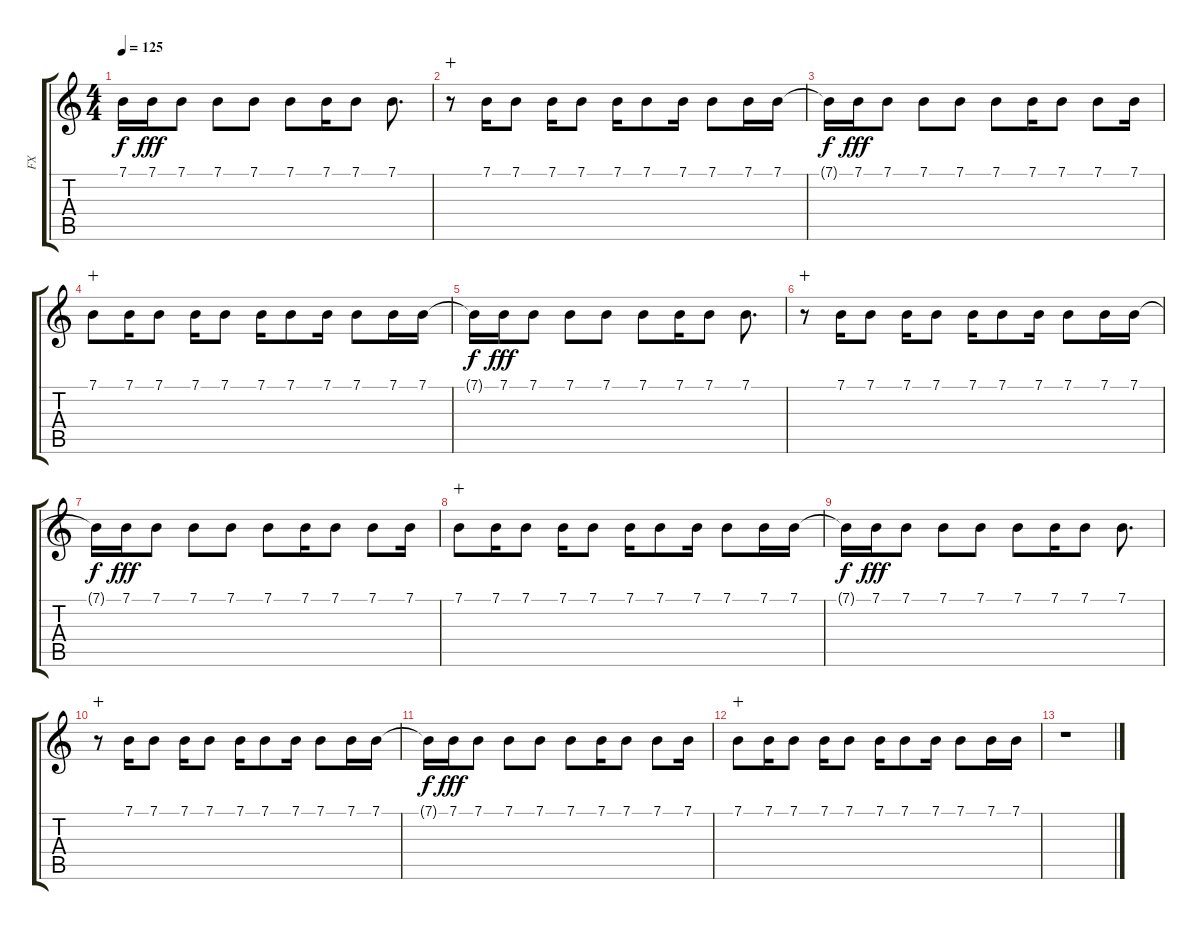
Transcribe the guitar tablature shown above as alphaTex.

\track ("FX" "FX") {instrument pad6metallic}
\staff {score tabs}
\tuning (E4 B3 G3 D3 A2 E2) {hide}
\ts (4 4)
\tempo 125
\clef g2
\ks c
7.1{t}.16{dy f} 7.1.16{dy fff} 7.1.8 7.1.8 7.1.8 7.1.8 7.1.16 7.1.8 7.1.8{d} |
r.8{wahc} 7.1.16{volume 1 balance 0} 7.1.8 7.1.16 7.1.8 7.1.16 7.1.8 7.1.16 7.1.8 7.1.16 7.1.16 |
7.1{t}.16{dy f} 7.1.16{dy fff} 7.1.8 7.1.8 7.1.8 7.1.8 7.1.16 7.1.8 7.1.8 7.1.16 |
7.1.8{wahc} 7.1.16{volume 16 balance 16} 7.1.8 7.1.16 7.1.8 7.1.16 7.1.8 7.1.16 7.1.8 7.1.16 7.1.16 |
7.1{t}.16{dy f} 7.1.16{dy fff} 7.1.8 7.1.8 7.1.8 7.1.8 7.1.16 7.1.8 7.1.8{d} |
r.8{volume 16 balance 16 wahc} 7.1.16{volume 1 balance 0} 7.1.8 7.1.16 7.1.8 7.1.16 7.1.8 7.1.16 7.1.8 7.1.16 7.1.16 |
7.1{t}.16{dy f} 7.1.16{dy fff} 7.1.8 7.1.8 7.1.8 7.1.8 7.1.16 7.1.8 7.1.8 7.1.16 |
7.1.8{wahc} 7.1.16{volume 16 balance 16} 7.1.8 7.1.16 7.1.8 7.1.16 7.1.8 7.1.16 7.1.8 7.1.16 7.1.16 |
7.1{t}.16{dy f} 7.1.16{dy fff} 7.1.8 7.1.8 7.1.8 7.1.8 7.1.16 7.1.8 7.1.8{d} |
r.8{wahc} 7.1.16{volume 1 balance 0} 7.1.8 7.1.16 7.1.8 7.1.16 7.1.8 7.1.16 7.1.8 7.1.16 7.1.16 |
7.1{t}.16{dy f} 7.1.16{dy fff} 7.1.8 7.1.8 7.1.8 7.1.8 7.1.16 7.1.8 7.1.8 7.1.16 |
7.1.8{wahc} 7.1.16{volume 16 balance 16} 7.1.8 7.1.16 7.1.8 7.1.16 7.1.8 7.1.16 7.1.8 7.1.16 7.1.16 |
r.1{volume 0}
